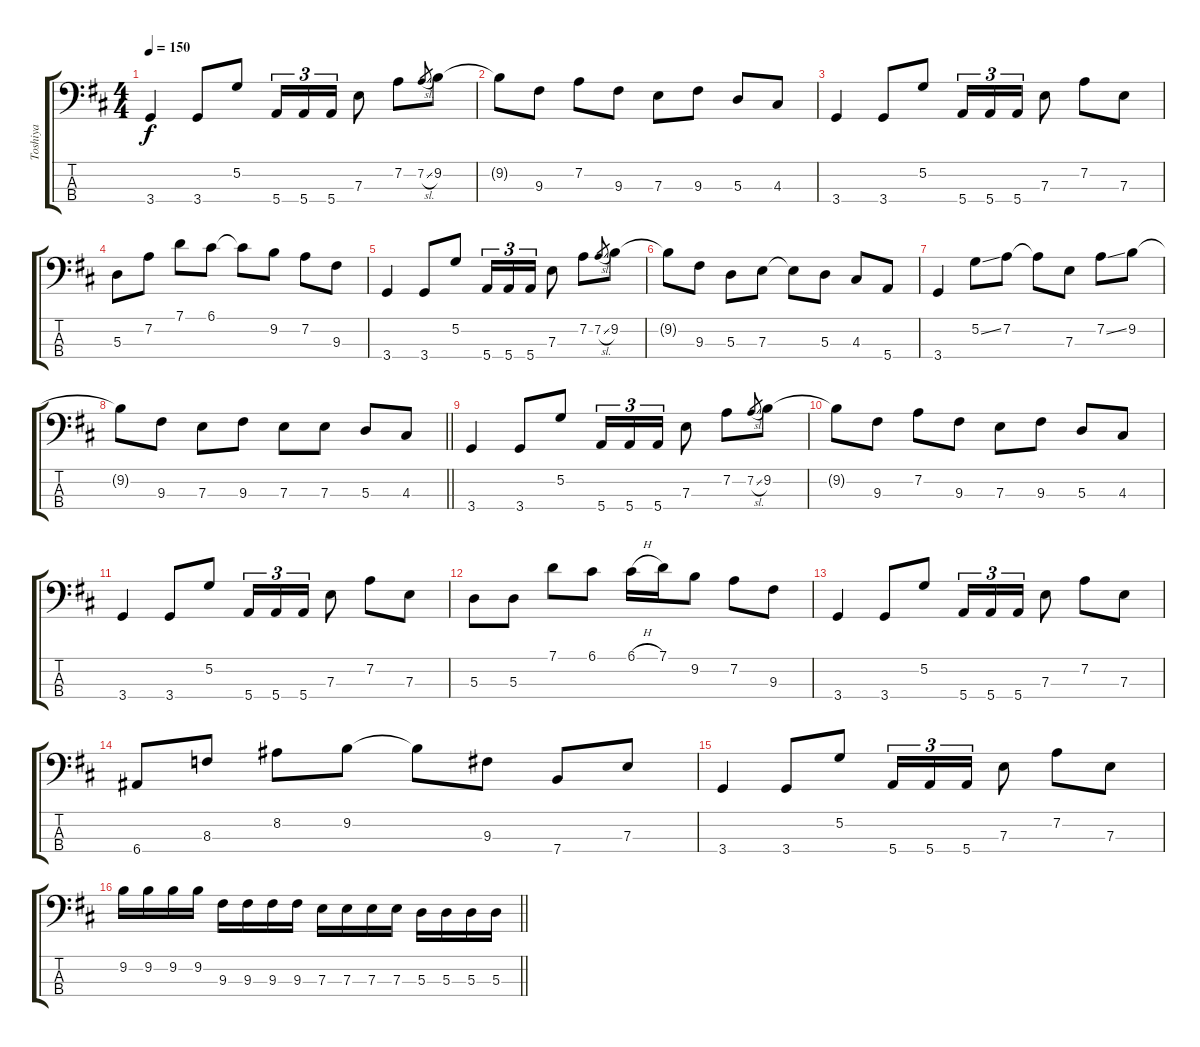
\track ("Toshiya" "Toshiya") {instrument electricbasspick}
\staff {score tabs}
\tuning (G2 D2 A1 E1) {hide}
\ts (4 4)
\tempo 150
\clef f4
\ks d
3.4.4{dy f} 3.4.8 5.2.8 5.4.16{tu (3 2)} 5.4.16{tu (3 2)} 5.4.16{tu (3 2)} 7.3.8 7.2.8 7.2{sl}.8{gr} 9.2.8 |
9.2{t}.8 9.3.8 7.2.8 9.3.8 7.3.8 9.3.8 5.3.8 4.3.8 |
3.4.4 3.4.8 5.2.8 5.4.16{tu (3 2)} 5.4.16{tu (3 2)} 5.4.16{tu (3 2)} 7.3.8 7.2.8 7.3.8 |
5.3.8 7.2.8 7.1.8 6.1.8 6.1{t}.8 9.2.8 7.2.8 9.3.8 |
3.4.4 3.4.8 5.2.8 5.4.16{tu (3 2)} 5.4.16{tu (3 2)} 5.4.16{tu (3 2)} 7.3.8 7.2.8 7.2{sl}.8{gr} 9.2.8 |
9.2{t}.8 9.3.8 5.3.8 7.3.8 7.3{t}.8 5.3.8 4.3.8 5.4.8 |
3.4.4 5.2{ss}.8 7.2.8 7.2{t}.8 7.3.8 7.2{ss}.8 9.2.8 |
\barLineRight lightlight
9.2{t}.8 9.3.8 7.3.8 9.3.8 7.3.8 7.3.8 5.3.8 4.3.8 |
3.4.4 3.4.8 5.2.8 5.4.16{tu (3 2)} 5.4.16{tu (3 2)} 5.4.16{tu (3 2)} 7.3.8 7.2.8 7.2{sl}.8{gr} 9.2.8 |
9.2{t}.8 9.3.8 7.2.8 9.3.8 7.3.8 9.3.8 5.3.8 4.3.8 |
3.4.4 3.4.8 5.2.8 5.4.16{tu (3 2)} 5.4.16{tu (3 2)} 5.4.16{tu (3 2)} 7.3.8 7.2.8 7.3.8 |
5.3.8 5.3.8 7.1.8 6.1.8 6.1{h}.16 7.1.16 9.2.8 7.2.8 9.3.8 |
3.4.4 3.4.8 5.2.8 5.4.16{tu (3 2)} 5.4.16{tu (3 2)} 5.4.16{tu (3 2)} 7.3.8 7.2.8 7.3.8 |
6.4.8 8.3.8 8.2.8 9.2.8 9.2{t}.8 9.3.8 7.4.8 7.3.8 |
3.4.4 3.4.8 5.2.8 5.4.16{tu (3 2)} 5.4.16{tu (3 2)} 5.4.16{tu (3 2)} 7.3.8 7.2.8 7.3.8 |
\barLineRight lightlight
9.2.16 9.2.16 9.2.16 9.2.16 9.3.16 9.3.16 9.3.16 9.3.16 7.3.16 7.3.16 7.3.16 7.3.16 5.3.16 5.3.16 5.3.16 5.3.16
